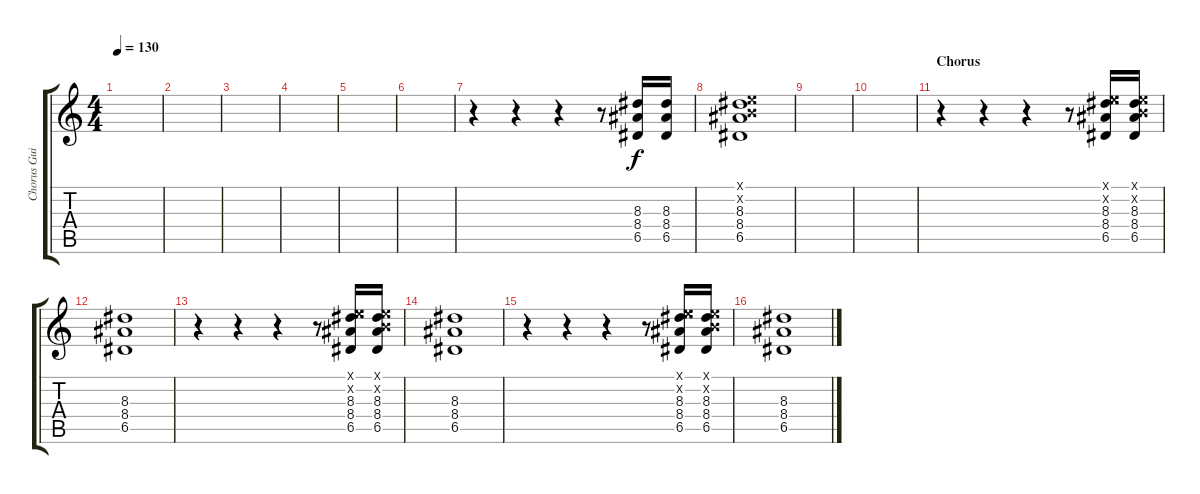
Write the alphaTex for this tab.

\track ("Chorus Guitar" "Chorus Gui") {instrument distortionguitar}
\staff {score tabs}
\tuning (E4 B3 G3 D3 A2 E2) {hide}
\ts (4 4)
\tempo 130
\clef g2
\ks c
|
|
|
|
|
|
r.4{volume 11} r.4 r.4 r.8 (8.3 8.4 6.5).16{dy f} (8.3 8.4 6.5).16 |
(0.1{x} 0.2{x} 8.3 8.4 6.5).1 |
|
|
\section ("" "Chorus")
r.4 r.4 r.4 r.8 (0.1{x} 5.2{x} 8.3 8.4 6.5).16 (0.1{x} 0.2{x} 8.3 8.4 6.5).16 |
(8.3 8.4 6.5).1 |
r.4 r.4 r.4 r.8 (0.1{x} 5.2{x} 8.3 8.4 6.5).16 (0.1{x} 0.2{x} 8.3 8.4 6.5).16 |
(8.3 8.4 6.5).1 |
r.4 r.4 r.4 r.8 (0.1{x} 5.2{x} 8.3 8.4 6.5).16 (0.1{x} 0.2{x} 8.3 8.4 6.5).16 |
(8.3 8.4 6.5).1
